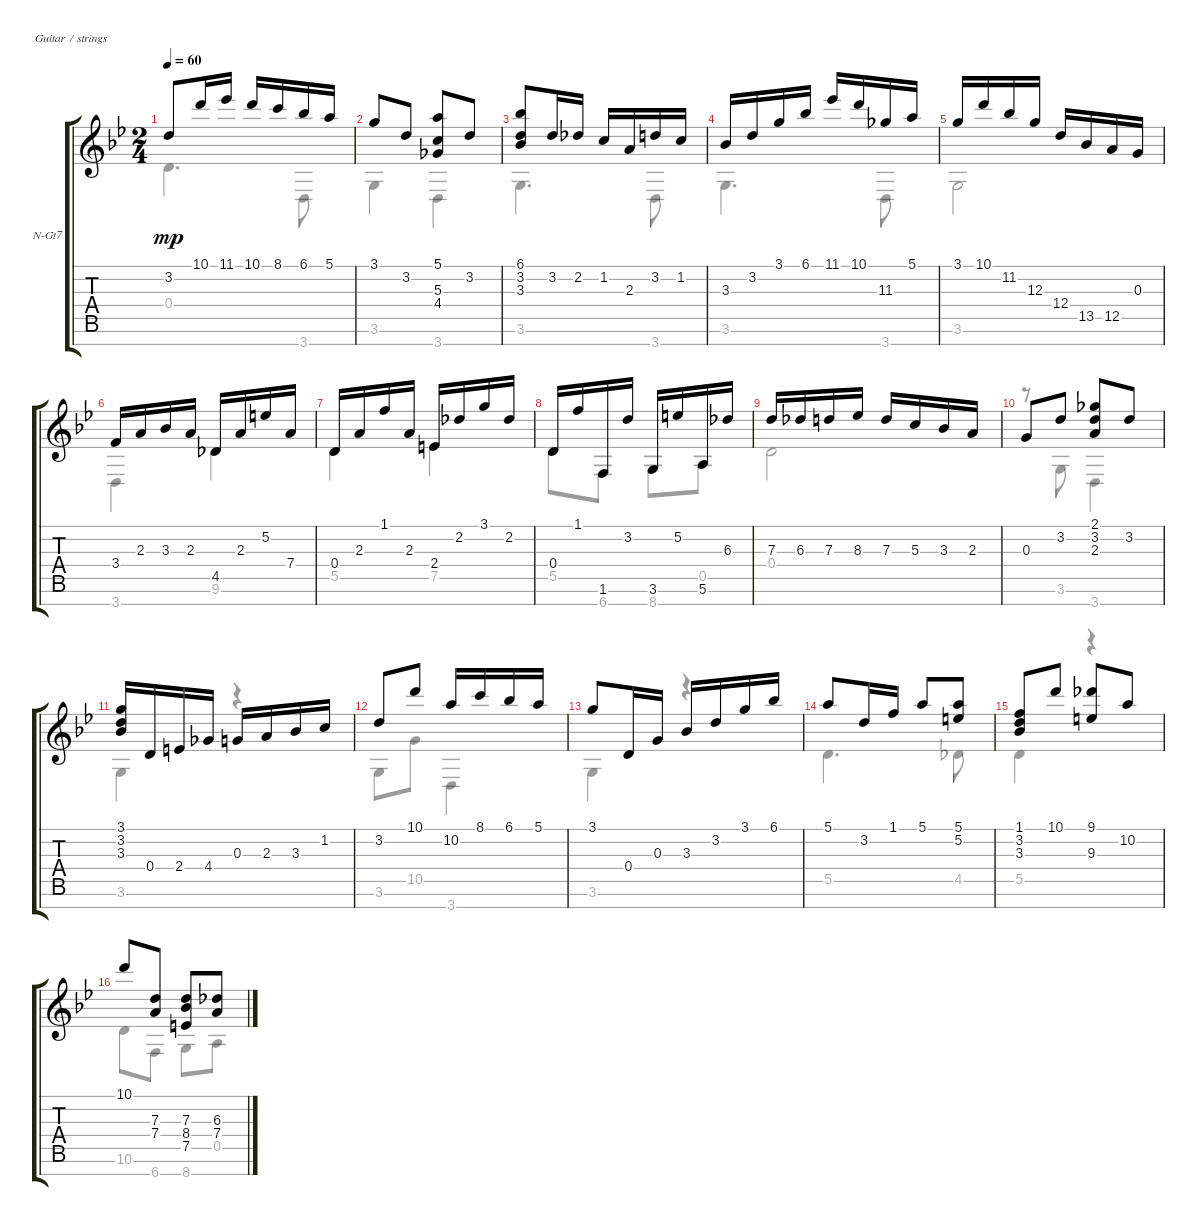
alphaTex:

\defaultSystemsLayout 4
\bracketExtendMode groupsimilarinstruments
\firstSystemTrackNameOrientation horizontal
\otherSystemsTrackNameOrientation horizontal
\track ("Nylon Guitar" "N-Gt7") {instrument acousticguitarnylon}
\staff {score tabs}
\tuning (E4 B3 G3 D3 A2 E2 B1)
\voice
\ts (2 4)
\tempo 60
\clef g2
\ks bb
3.2.8{dy mp} 10.1.16 11.1.16 10.1.16 8.1.16 6.1.16 5.1.16 |
3.1.8 3.2.8 (5.1 5.3 4.4).8 3.2.8 |
(6.1 3.2 3.3).8 3.2.16 2.2.16 1.2.16 2.3.16 3.2.16 1.2.16 |
3.3.16 3.2.16 3.1.16 6.1.16 11.1.16 10.1.16 11.3.16 5.1.16 |
3.1.16 10.1.16 11.2.16 12.3.16 12.4.16 13.5.16 12.5.16 0.3.16 |
3.4.16 2.3.16 3.3.16 2.3.16 4.5.16 2.3.16 5.2.16 7.4.16 |
0.4.16 2.3.16 1.1.16 2.3.16 2.4.16 2.2.16 3.1.16 2.2.16 |
0.4.16 1.1.16 1.6.16 3.2.16 3.6.16 5.2.16 5.6.16 6.3.16 |
7.3.16 6.3.16 7.3.16 8.3.16 7.3.16 5.3.16 3.3.16 2.3.16 |
0.3.8 3.2.8 (2.3 3.2 2.1).8 3.2.8 |
(3.1 3.2 3.3).16 0.4.16 2.4.16 4.4.16 0.3.16 2.3.16 3.3.16 1.2.16 |
3.2.8 10.1.8 10.2.16 8.1.16 6.1.16 5.1.16 |
3.1.8 0.4.16 0.3.16 3.3.16 3.2.16 3.1.16 6.1.16 |
5.1.8 3.2.16 1.1.16 5.1.8 (5.1 5.2).8 |
(3.3 3.2 1.1).8 10.1.8 (9.1 9.3).8 10.2.8 |
10.1.8 (7.4 7.3).8 (7.3 8.4 7.5).8 (7.4 6.3).8
\voice
\clef g2
\ottava regular
\simile none
\ks bb
0.4.4{d dy mp} 3.7.8 |
3.6.4 3.7.4 |
3.6.4{d} 3.7.8 |
3.6.4{d} 3.7.8 |
3.6.2 |
3.7.4 9.6.4 |
5.5.4 7.5.4 |
5.5.8 6.7.8 8.7.8 0.5.8 |
0.4.2 |
r.8 3.6.8 3.7.4 |
3.6.4 r.4 |
3.6.8 10.5.8 3.7.4 |
3.6.4 r.4 |
5.5.4{d} 4.5.8 |
5.5.4 r.4 |
10.6.8 6.7.8 8.7.8 0.5.8
